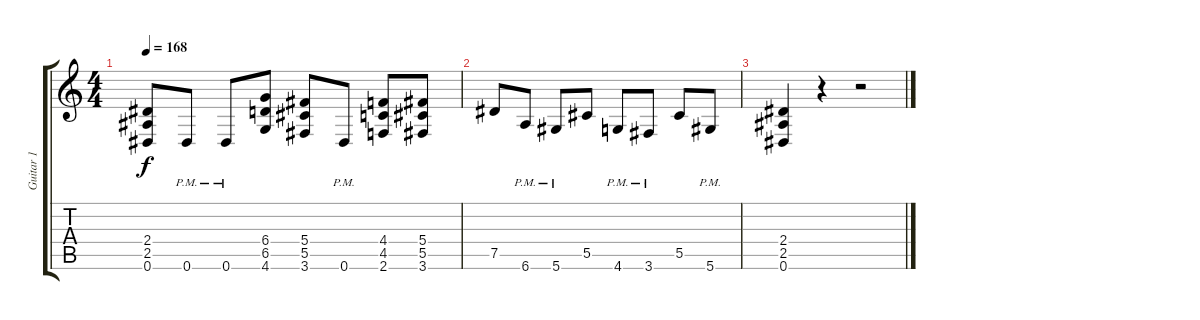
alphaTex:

\track ("Guitar 1" "Guitar 1") {instrument distortionguitar}
\staff {score tabs}
\tuning (Eb4 Bb3 Gb3 Db3 Ab2 Eb2) {hide}
\ts (4 4)
\tempo 168
\clef g2
\ks c
(2.4 2.5 0.6).8{dy f} 0.6{pm}.8 0.6{pm}.8 (6.4 6.5 4.6).8 (5.4 5.5 3.6).8 0.6{pm}.8 (4.4 4.5 2.6).8 (5.4 5.5 3.6).8 |
7.5.8 6.6{pm}.8 5.6{pm}.8 5.5.8 4.6{pm}.8 3.6{pm}.8 5.5.8 5.6{pm}.8 |
(2.4 2.5 0.6).4 r.4 r.2
